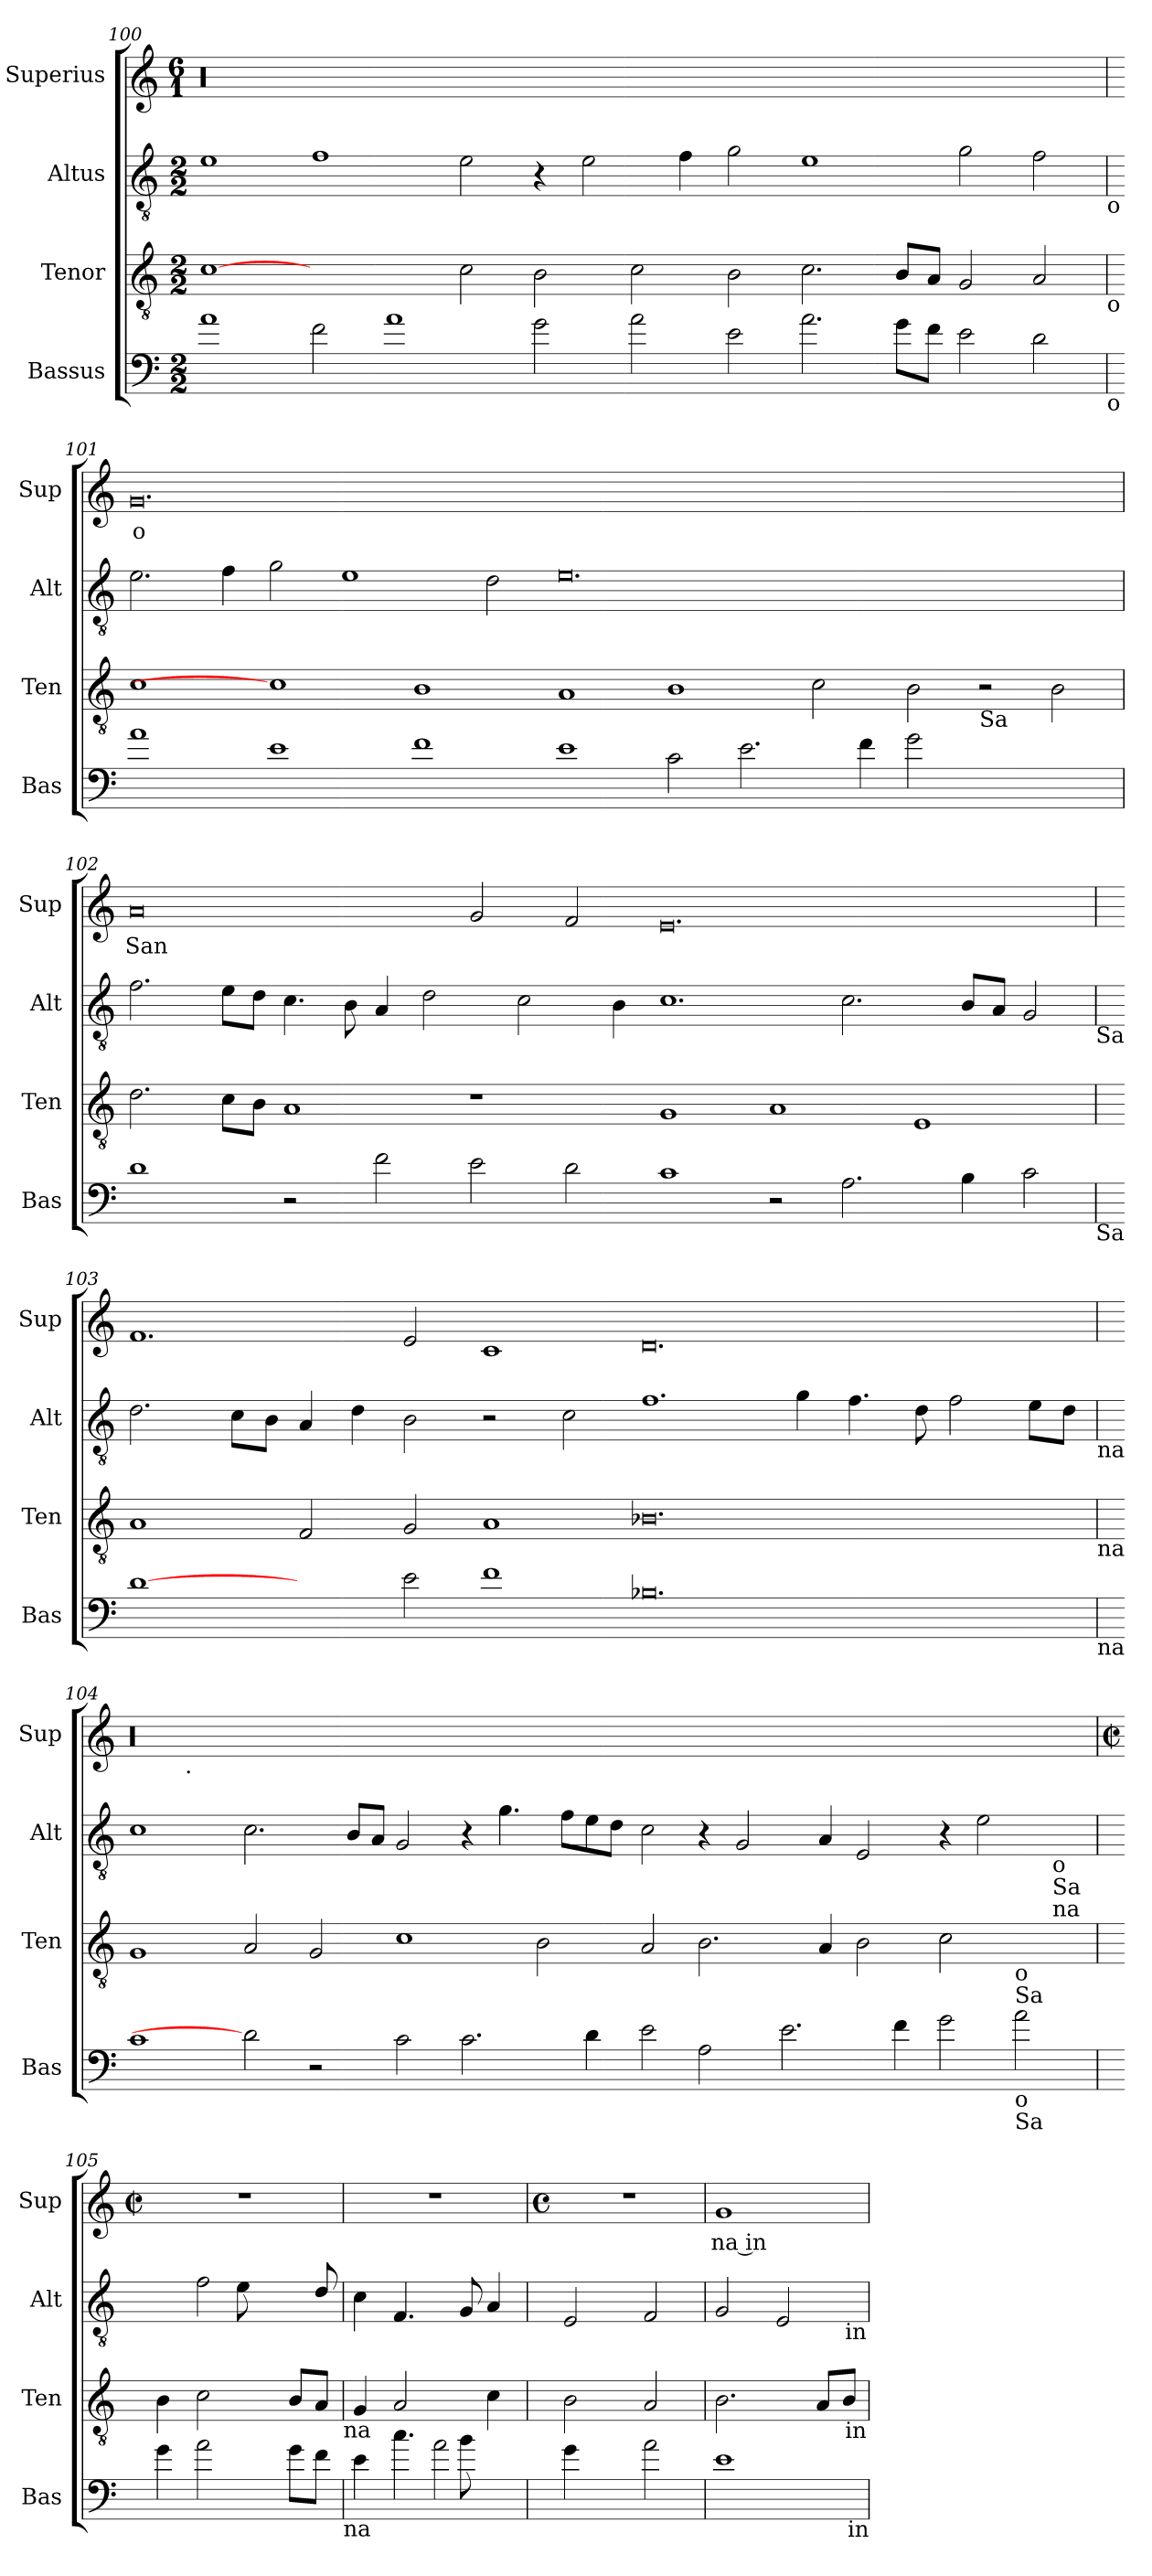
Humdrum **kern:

**kern	**kern	**kern	**kern	**text
*part4	*part3	*part2	*part1	*part1
*staff4	*staff3	*staff2	*staff1	*staff1
*I"Bassus	*I"Tenor	*I"Altus	*I"Superius	*
*I'Bas	*I'Ten	*I'Alt	*I'Sup	*
!!LO:LB:g=z
*clefF4	*clefGv2	*clefGv2	*clefG2	*
*ITrd7c12	*	*	*	*
*k[]	*k[]	*k[]	*k[]	*
*C:	*C:	*C:	*C:	*
*M2/2	*M2/2	*M2/2	*M6/1	*
=100	=100	=100	=100	=100
1A	[1c	1e	00.r	.
2F\	1ryy	1f	.	.
1A	.	.	.	.
.	2c\	2e\	.	.
2G\	2B\	4r	.	.
.	.	2e\	.	.
2A\	2c\	.	.	.
.	.	4f\	.	.
2E\	2B\	2g\	.	.
2.A\	2.c\	1e	.	.
8G\L	8B/L	.	.	.
8F\J	8A/J	.	.	.
2E\	2G/	2g\	.	.
2D\	2A/	2f\	.	.
!	!	!LO:TX:b:t=o	!	!
!	!LO:TX:b:t=o	!	!	!
!LO:TX:b:t=o	!	!	!	!
=101	=101	=101	=101	=101
!	!	!	!	!LO:LY:b
1A	1c	2.e\	0.g	o
.	.	4f\	.	.
1E	1c]	2g\	.	.
.	.	1e	.	.
1F	1B	.	.	.
.	.	2d\	.	.
1E	1A	0.e	00ryy	.
2C\	1B	.	.	.
2.E\	.	.	.	.
.	2c\	.	.	.
4F\	.	.	.	.
2G\	2B\	.	.	.
!	!LO:TX:b:t=Sa	!	!	!
1ryy	2r	1ryy	.	.
.	2B\	.	.	.
!!LO:LB:g=z
=102	=102	=102	=102	=102
!	!	!	!	!LO:LY:b
1D	2.d\	2.f\	0a	San
.	8c\L	8e\L	.	.
.	8B\J	8d\J	.	.
2r	1A	4.c\	.	.
.	.	8B\	.	.
2F\	.	4A/	.	.
.	.	2d\	.	.
2E\	1r	.	2g/	.
.	.	2c\	.	.
2D\	.	.	2f/	.
.	.	4B\	.	.
1C	1G	1.c	0.e	.
2r	1A	.	.	.
2.AA\	.	2.c\	.	.
.	1E	.	.	.
4BB\	.	8B/L	.	.
.	.	8A/J	.	.
2C\	.	2G/	.	.
!	!	!LO:TX:b:t=Sa	!	!
!LO:TX:b:t=Sa	!	!	!	!
=103	=103	=103	=103	=103
[1D	1A	2.d\	1.f	.
.	.	8c\L	.	.
.	.	8B\J	.	.
2ryy	2F/	4A/	.	.
.	.	4d\	.	.
2E\	2G/	2B\	2e/	.
1F	1A	2r	1c	.
.	.	2c\	.	.
0.BB-X	0.B-X	1.f	0.d	.
.	.	4g\	.	.
.	.	4.f\	.	.
.	.	8d\	.	.
.	.	2f\	.	.
.	.	8e\L	.	.
.	.	8d\J	.	.
!	!	!LO:TX:b:t=na	!	!
!	!LO:TX:b:t=na	!	!	!
!LO:TX:b:t=na	!	!	!	!
!!LO:PB:g=z
=104	=104	=104	=104	=104
*	*	*	*^	*
1C	1G	1c	00.r	4...ryy	.
!	!	!	!	!LO:TX:b:t=.	!
.	.	.	.	1ryy	.
2D]	2A/	2.c\	.	.	.
.	.	.	.	1ryy	.
2r	2G/	.	.	.	.
.	.	8B/L	.	.	.
.	.	8A/J	.	.	.
2C\	1c	2G/	.	.	.
.	.	.	.	1ryy	.
2.C\	.	4r	.	.	.
.	.	4.g\	.	.	.
.	2B\	.	.	.	.
.	.	8f\L	.	.	.
4D\	.	8e\	.	.	.
.	.	8d\J	.	.	.
.	.	.	.	1ryy	.
2E\	2A/	2c\	.	.	.
2AA\	2.B\	4r	.	.	.
.	.	2G/	.	.	.
.	.	.	.	1ryy	.
2.E\	.	.	.	.	.
.	4A/	4A/	.	.	.
.	2B\	2E/	.	.	.
4F\	.	.	.	.	.
.	.	.	.	1ryy	.
2G\	2c\	4r	.	.	.
.	.	2e\	.	.	.
!	!LO:TX:b:t=o	!	!	!	!
!	!LO:TX:b:t=Sa	!	!	!	!
!LO:TX:b:t=o	!	!	!	!	!
!LO:TX:b:t=Sa	!	!	!	!	!
2A\	2ryy	.	2ryy	.	.
!	!	!LO:TX:b:t=o	!	!	!
!	!	!LO:TX:b:t=Sa	!	!	!
!	!	!LO:TX:b:t=na	!	!	!
.	.	4ryy	.	.	.
.	.	.	.	32ryy	.
*	*	*	*v	*v	*
=105	=105	=105	=105	=105
*	*	*	*M2/2	*
*	*	*	*met(c|)	*
*	*	*^	*	*
4G\	4B\	4ryy	2ryy	1r	.
2A\	2c\	2f\	.	.	.
.	.	.	8e\	.	.
.	.	.	4ryy	.	.
8G\L	8B/L	4ryy	.	.	.
8F\J	8A/J	.	8d/	.	.
!	!LO:TX:b:t=na	!	!	!	!
!LO:TX:b:t=na	!	!	!	!	!
*	*	*v	*v	*	*
=106	=106	=106	=106	=106
*^	*	*	*	*
4E\	2ryy	4G/	4c\	1r	.
4.c\	.	2A/	4.F/	.	.
.	2A\	.	.	.	.
8B\	.	.	8G/	.	.
4ryy	.	4c\	4A/	.	.
*v	*v	*	*	*	*
=107	=107	=107	=107	=107
*	*	*	*M4/4	*
*	*	*	*met(c)	*
4G\	2B\	2E/	1r	.
4ryy	.	.	.	.
2A\	2A/	2F/	.	.
=108	=108	=108	=108	=108
!	!	!	!	!LO:LY:b:rj
1E	2.B\	2G/	1g	na in
.	.	2E/	.	.
.	8A/L	.	.	.
.	8B/J	.	.	.
!	!	!LO:TX:b:t=in	!	!
!	!LO:TX:b:t=in	!	!	!
!LO:TX:b:t=in	!	!	!	!
=	=	=	=	=
*-	*-	*-	*-	*-
